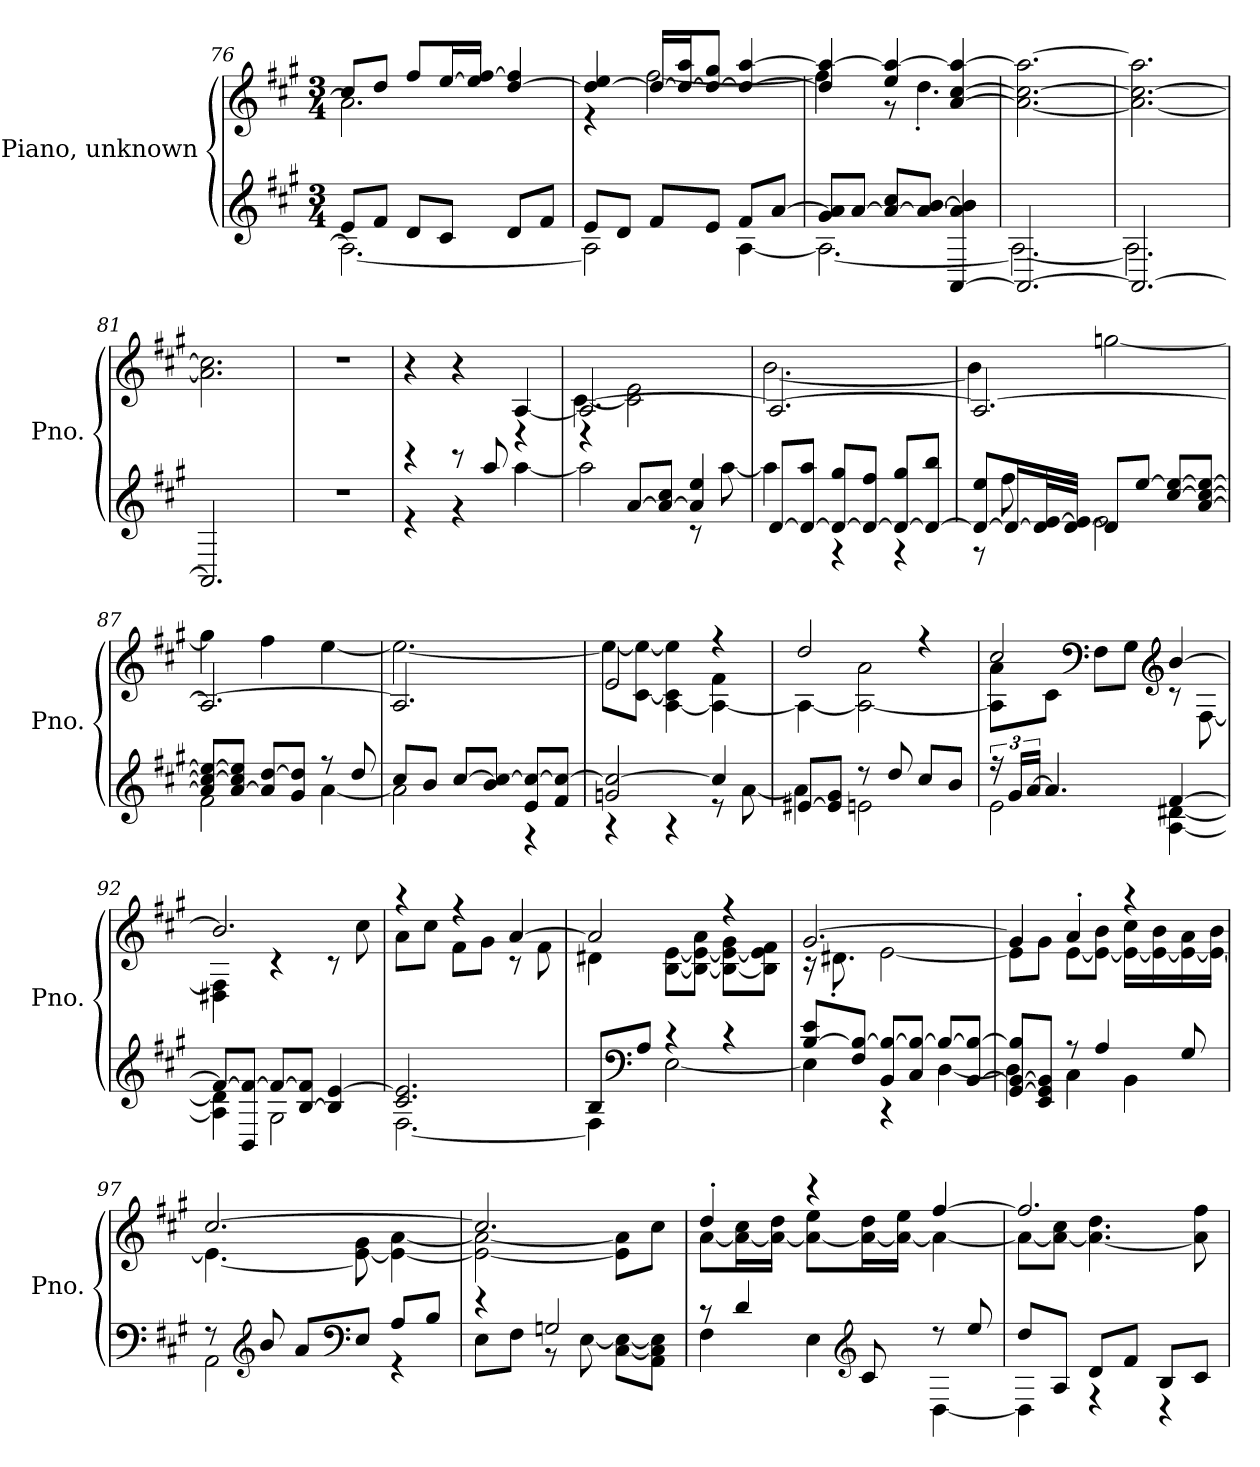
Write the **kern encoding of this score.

**kern	**kern
*part1	*part1
*staff2	*staff1
*I"Piano, unknown	*
*I'Pno.	*
!!LO:LB:g=z
*clefG2	*clefG2
*k[f#c#g#]	*k[f#c#g#]
*M3/4	*M3/4
=76	=76
*^	*^
8e/L	2.A\_	8cc#/L	2.a\]
8f#/J	.	8dd/J	.
8d/L	.	8ff#/L	.
8c#/J	.	[16ee/L	.
.	.	16ee/] [16ff#/JJ	.
8d/L	.	[4dd/ 4ff#/]	.
8f#/J	.	.	.
=77	=77	=77	=77
8e/L	2A\]	4dd/_ 4ee/	4r
8d/J	.	.	.
8f#/L	.	16dd/LL_	[2ff#\
.	.	16dd/_ 16aa/J	.
8e/J	.	8dd/_ 8gg#/J	.
8f#/L	[4A\	4dd/_ [4aa/	.
[8a/J	.	.	.
=78	=78	=78	=78
8g#/ 8a/]L	2.A\_	4dd/] 4aa/_	4ff#\]
[8a/J	.	.	.
8a/_ 8cc#/L	.	4ee/ 4aa/_	8r
8a/_ [8b/J	.	.	4.dd'\
[4AA/ 4a/] 4b/]	.	[4a/ [4cc#/ 4aa/_	.
*	*	*v	*v
=79	=79	=79
2.AA/_	2.A\_	2.a\_ 2.cc#\_ 2.aa\_
=80	=80	=80
2.AA/_	2.A\]	2.a\_ 2.cc#\_ 2.aa\]
*v	*v	*
=81	=81
2.AA/]	2.a\] 2.cc#\]
=82	=82
2.r	2.r
!!LO:LB:g=z
=83	=83
*^	*
4r	4r	4r
8r	4r	4r
8aa/	.	.
4r	[4aa\	[4A/
=84	=84	=84
*	*	*^
4r	2aa\]	2.A/_	[4c#\
[8a/L	.	.	2c#\] 2e\
8a/_ 8cc#/J	.	.	.
4a/] 4ee/	8r	.	.
.	[8aa\	.	.
=85	=85	=85	=85
[8d/L	4aa\]	2.A/_	[2.b\
8d/_ 8aa/J	.	.	.
8d/_ 8gg#/L	4r	.	.
8d/_ 8ff#/J	.	.	.
8d/_ 8gg#/L	4r	.	.
8d/_ 8bb/J	.	.	.
=86	=86	=86	=86
8d/_ 8ee/L	8r	2.A/_	4b\]
16d/L_	8ff#\	.	.
32d/] [32e/L	.	.	.
[32d/ 32e/]JJJ	.	.	.
8d/L]	2e\	.	[2ggn\
[8ee/J	.	.	.
[8cc#/ 8ee/_L	.	.	.
[8a/ 8cc#/_ 8ee/_J	.	.	.
!!LO:LB:g=z	!!
=87	=87	=87	=87
8a/] 8cc#/_ 8ee/_L	2f#\	2.A/_	4gg\]
[8a/ 8cc#/] 8ee/]J	.	.	.
8a/] [8dd/L	.	.	4ff#\
8g#/ 8dd/]J	.	.	.
8r	[4a\	.	[4ee\
8dd/	.	.	.
=88	=88	=88	=88
8cc#/L	2a\]	2.A/]	2.ee\_
8b/J	.	.	.
[8cc#/L	.	.	.
8b/ 8cc#/_J	.	.	.
8e/ 8cc#/_L	4r	.	.
8f#/ 8cc#/_J	.	.	.
=89	=89	=89	=89
2gn/ 2cc#/_	4r	2e/	8ee\L_
.	.	.	[8c#\ 8ee\_J
.	4r	.	[4A\ 4c#\] 4ee\]
4cc#/]	8r	4r	4A\_ 4f#\
.	[8a\	.	.
=90	=90	=90	=90
[8e#X/L	4a\]	2dd/	4A\_
8e#/] 8g#/J	.	.	.
8r	2en\	.	2A\_ 2a\
8dd/	.	.	.
8cc#/L	.	4r	.
8b/J	.	.	.
!!LO:LB:g=z	!!
=91	=91	=91	=91
24r	2e\	2cc#/	8A\] 8a\L
24g#/LL	.	.	.
[24a/JJ	.	.	.
4.a/]	.	.	8c#\J
*	*	*clefF4	*
.	.	.	8F#\L
.	.	.	8G#\J
*	*	*clefG2	*
[4f#/	[4A\ [4d#X\	[4b/	8r
.	.	.	[8F#\
=92	=92	=92	=92
8f#/L_	4A\] 4d#\]	2.b/]	4D#X\ 4F#\]
8BB/ 8f#/_J	.	.	.
8f#/L_	2G#\	.	4r
[8B/ 8f#/]J	.	.	.
4B/] [4e/	.	.	8r
.	.	.	8cc#\
=93	=93	=93	=93
2.c#/ 2.e/]	[2.F#\	4r	8a\L
.	.	.	8cc#\J
.	.	4r	8f#\L
.	.	.	8g#\J
.	.	[4a/	8r
.	.	.	8f#\
=94	=94	=94	=94
8B/L	4F#\]	2a/]	4d#X\
*clefF4	*	*	*
8A/J	.	.	.
4r	[2E\	.	[8B\ [8e\L
.	.	.	8B\_ 8e\_ 8a\J
4r	.	4r	8B\_ 8e\_ 8g#\L
.	.	.	8B\] 8e\] 8f#\J
!!LO:LB:g=z	!!
=95	=95	=95	=95
[8B/ 8e/L	4E\]	[2.g#/	16r
.	.	.	8.d#X'\
8F#/ 8B/_J	.	.	.
8BB/ 8B/_L	4r	.	[2e\
8C#/ 8B/_J	.	.	.
8B/L_	[4D\	.	.
[8BB/ 8B/_J	.	.	.
=96	=96	=96	=96
[8GG#/ 8BB/_ 8B/]L	4D\]	4g#/]	8e\L]
8EE/ 8GG#/] 8BB/]J	.	.	8g#\J
8r	4C#\	4a'/	[8e\L
4A/	.	.	8e\_ 8b\J
.	4BB\	4r	16e\_ 16cc#\LL
.	.	.	16e\_ 16b\
8G#/	.	.	16e\_ 16a\
.	.	.	16e\_ 16b\JJ
=97	=97	=97	=97
8r	2AA\	[2.cc#/	4.e\_
*clefG2	*	*	*
8b/	.	.	.
8a/L	.	.	.
*clefF4	*	*	*
8E/J	.	.	8e\_ 8g#\
8A/L	4r	.	4e\_ [4a\
8B/J	.	.	.
!!LO:PB:g=z	!!
=98	=98	=98	=98
4r	8E\L	2.cc#/]	2e\_ 2a\_
.	8F#\J	.	.
2Gn/	8r	.	.
.	[8E\	.	.
.	[8C#\ 8E\_L	.	8e\] 8a\]L
.	8AA\ 8C#\] 8E\]J	.	8cc#\J
=99	=99	=99	=99
8r	4F#\	4dd'/	[8a\L
4d/	.	.	16a\_ 16cc#\L
.	.	.	16a\_ 16dd\JJ
.	4E\	4r	8a\_ 8ee\L
*clefG2	*	*	*
8c#/	.	.	16a\_ 16dd\L
.	.	.	16a\_ 16ee\JJ
8r	[4D\	[4ff#/	4a\_
8ee/	.	.	.
=100	=100	=100	=100
8dd/L	4D\]	2.ff#/]	8a\L_
8A/J	.	.	8a\_ 8cc#\J
8d/L	4r	.	4.a\_ 4.dd\
8f#/J	.	.	.
8B/L	4r	.	.
8c#/J	.	.	8a\] 8ff#\
*v	*v	*	*
*	*v	*v
=	=
*-	*-
